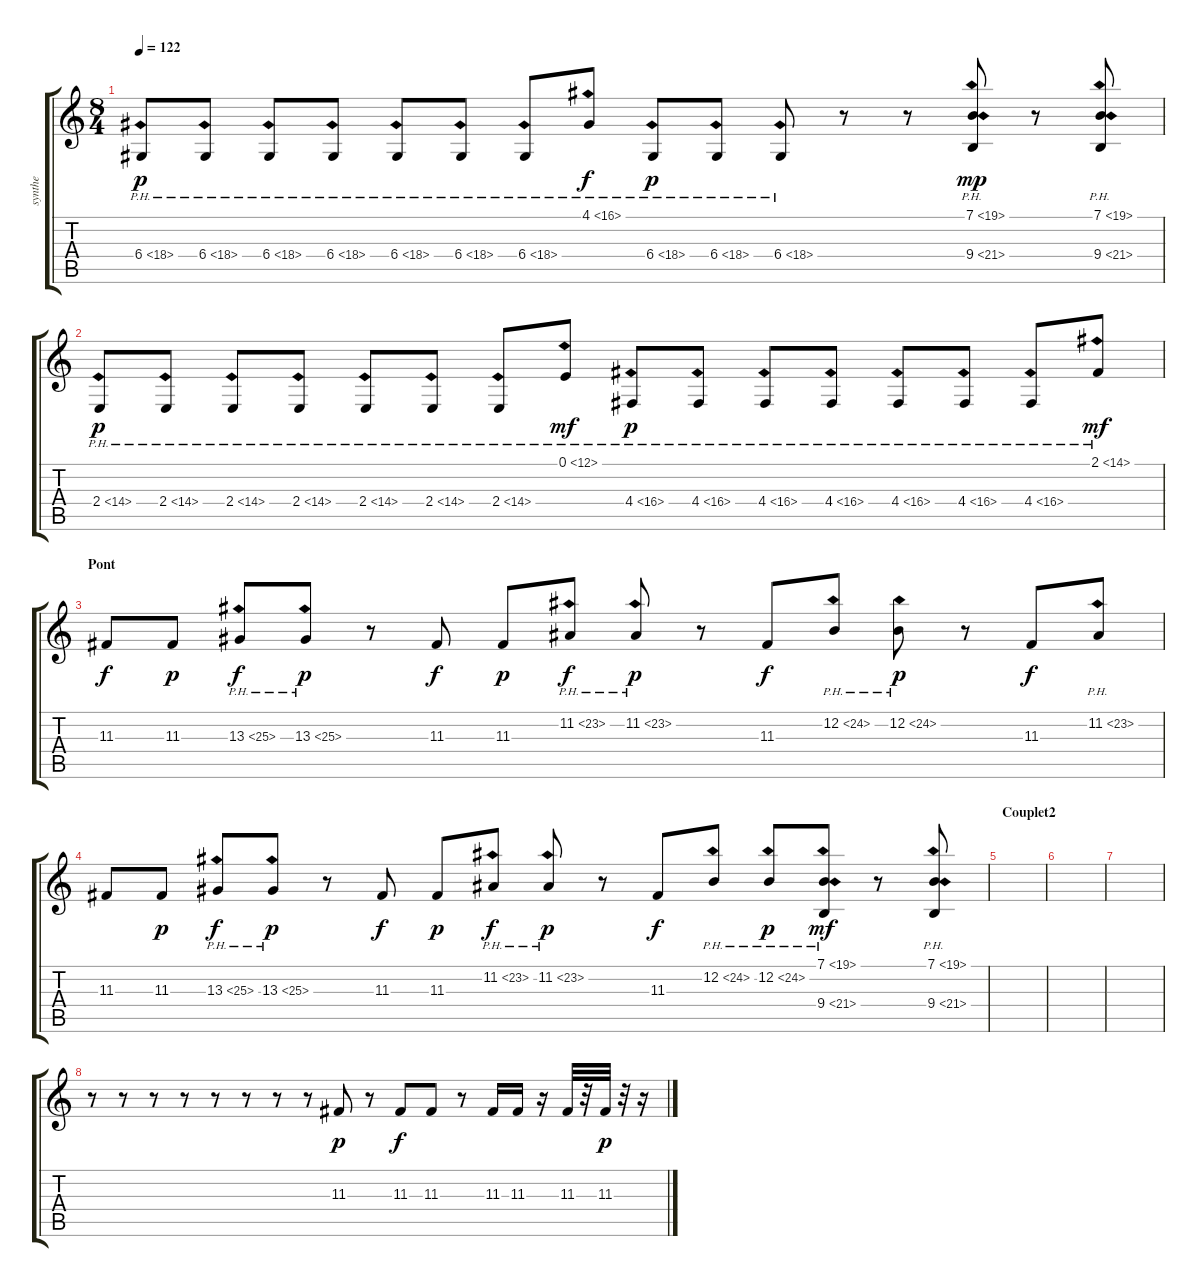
\track ("synthe" "synthe") {instrument electricpiano1}
\staff {score tabs}
\tuning (E4 B3 G3 D3 A2 E2) {hide}
\ts (8 4)
\tempo 122
\clef g2
\ks c
6.4{ph 12}.8{dy p} 6.4{ph 12}.8 6.4{ph 12}.8 6.4{ph 12}.8 6.4{ph 12}.8 6.4{ph 12}.8 6.4{ph 12}.8 4.1{ph 12}.8{dy f} 6.4{ph 12}.8{dy p} 6.4{ph 12}.8 6.4{ph 12}.8 r.8 r.8 (7.1{ph 12} 9.4{ph 12}).8{dy mp} r.8 (7.1{ph 12} 9.4{ph 12}).8 |
2.4{ph 12}.8{dy p} 2.4{ph 12}.8 2.4{ph 12}.8 2.4{ph 12}.8 2.4{ph 12}.8 2.4{ph 12}.8 2.4{ph 12}.8 0.1{ph 12}.8{dy mf} 4.4{ph 12}.8{dy p} 4.4{ph 12}.8 4.4{ph 12}.8 4.4{ph 12}.8 4.4{ph 12}.8 4.4{ph 12}.8 4.4{ph 12}.8 2.1{ph 12}.8{dy mf} |
\section ("" "Pont")
11.3.8{dy f} 11.3.8{dy p} 13.3{ph 12}.8{dy f} 13.3{ph 12}.8{dy p} r.8 11.3.8{dy f} 11.3.8{dy p} 11.2{ph 12}.8{dy f} 11.2{ph 12}.8{dy p} r.8 11.3.8{dy f} 12.2{ph 12}.8 12.2{ph 12}.8{dy p} r.8 11.3.8{dy f} 11.2{ph 12}.8 |
11.3.8 11.3.8{dy p} 13.3{ph 12}.8{dy f} 13.3{ph 12}.8{dy p} r.8 11.3.8{dy f} 11.3.8{dy p} 11.2{ph 12}.8{dy f} 11.2{ph 12}.8{dy p} r.8 11.3.8{dy f} 12.2{ph 12}.8 12.2{ph 12}.8{dy p} (7.1{ph 12} 9.4{ph 12}).8{dy mf} r.8 (7.1{ph 12} 9.4{ph 12}).8 |
\section ("" "Couplet2")
|
|
|
r.8 r.8 r.8 r.8 r.8 r.8 r.8 r.8 11.3.8{dy p} r.8 11.3.8{dy f} 11.3.8 r.8 11.3.16 11.3.16 r.16 11.3.32 r.32 11.3.32{dy p} r.32 r.16
